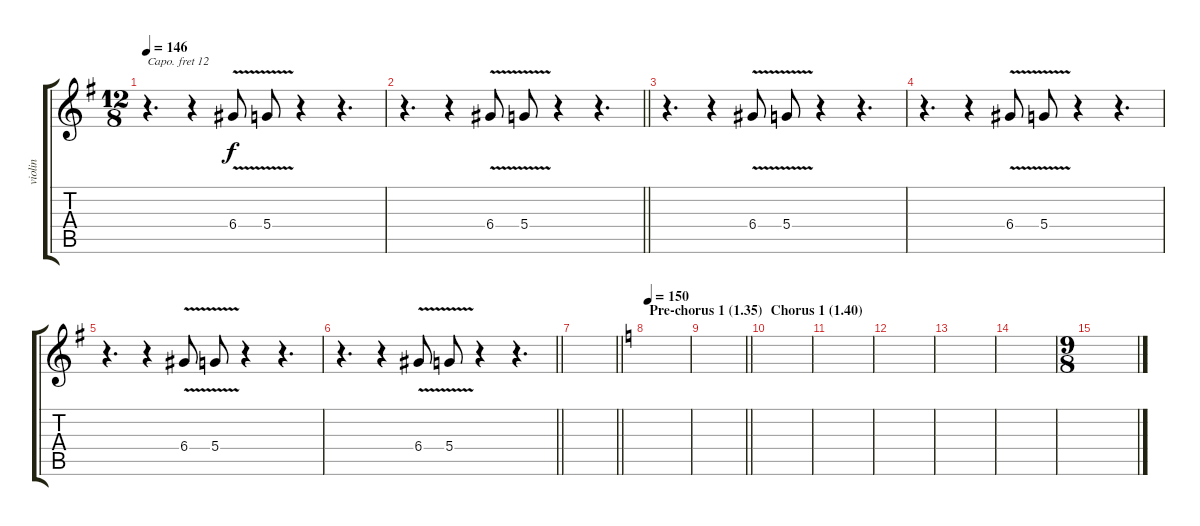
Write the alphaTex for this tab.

\track ("violin" "violin") {instrument violin}
\staff {score tabs}
\capo 12
\tuning (E4 B3 G3 D3 A2 E2) {hide}
\ts (12 8)
\tempo 146
\clef g2
\ks g
r.4{d dy f} r.4 6.4{v}.8 5.4{v}.8 r.4 r.4{d} |
\barLineRight lightlight
r.4{d} r.4 6.4{v}.8 5.4{v}.8 r.4 r.4{d} |
r.4{d} r.4 6.4{v}.8 5.4{v}.8 r.4 r.4{d} |
r.4{d} r.4 6.4{v}.8 5.4{v}.8 r.4 r.4{d} |
r.4{d} r.4 6.4{v}.8 5.4{v}.8 r.4 r.4{d} |
\barLineRight lightlight
r.4{d} r.4 6.4{v}.8 5.4{v}.8 r.4 r.4{d} |
\barLineRight lightlight
|
\section ("" "Pre-chorus 1 (1.35)")
\tempo 150
\ks c
|
\barLineRight lightlight
|
\section ("" "Chorus 1 (1.40)")
|
|
|
|
|
\ts (9 8)
